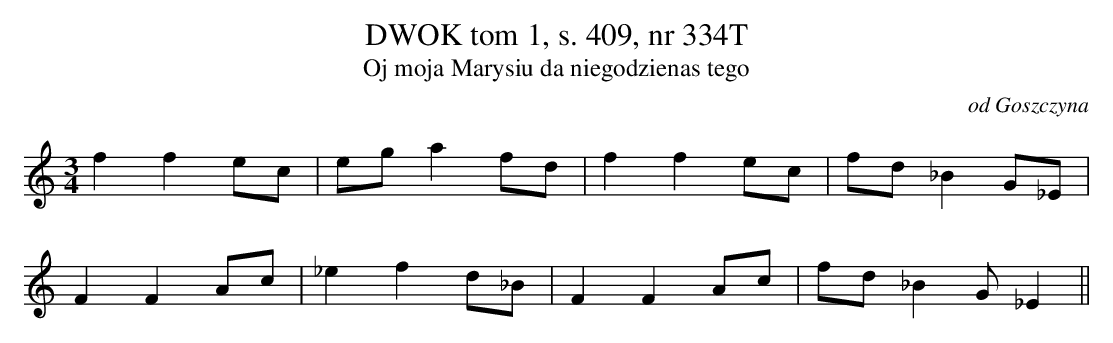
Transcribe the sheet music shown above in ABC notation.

X:1
T: DWOK tom 1, s. 409, nr 334T
T: Oj moja Marysiu da niegodzienas tego
O: od Goszczyna
M: 3/4
L: 1/8
K: C
f2f2ec | ega2fd | f2f2ec | fd_B2G_E |
F2F2Ac | _e2f2d_B | F2F2Ac | fd_B2G_E2 ||
